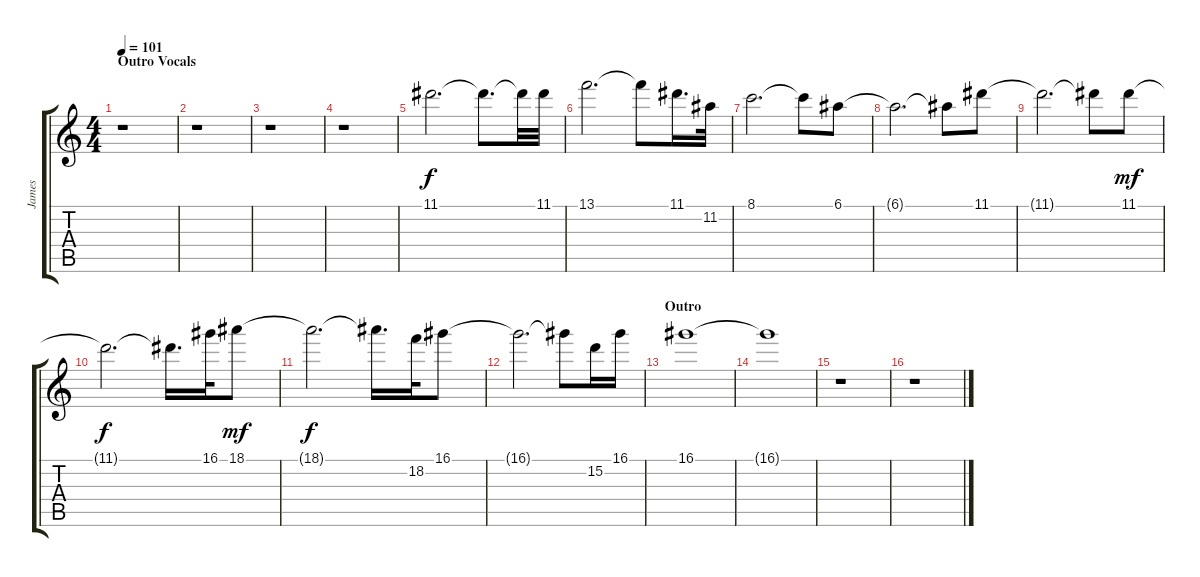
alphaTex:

\track ("James" "James") {instrument electricguitarmuted}
\staff {score tabs}
\tuning (E4 B3 G3 D3 A2 E2) {hide}
\ts (4 4)
\section ("" "Outro Vocals")
\tempo 101
\clef g2
\ks c
r.1{dy f} |
r.1 |
r.1 |
r.1 |
11.1.2{d} 11.1{t}.8{d} 11.1{t}.32 11.1.32 |
13.1.2{d} 13.1{t}.8 11.1.16{d} 11.2.32 |
8.1.2{d} 8.1{t}.8 6.1.8 |
6.1{t}.2{d} 6.1{t}.8 11.1.8 |
11.1{t}.2{d} 11.1{t}.8 11.1.8{dy mf} |
11.1{t}.2{d dy f} 11.1{t}.16{d} 16.1.32 18.1.8{dy mf} |
18.1{t}.2{d dy f} 18.1{t}.16{d} 18.2.32 16.1.8 |
16.1{t}.2{d} 16.1{t}.8 15.2.16 16.1.16 |
\section ("" "Outro")
16.1.1 |
16.1{t}.1 |
r.1 |
r.1
